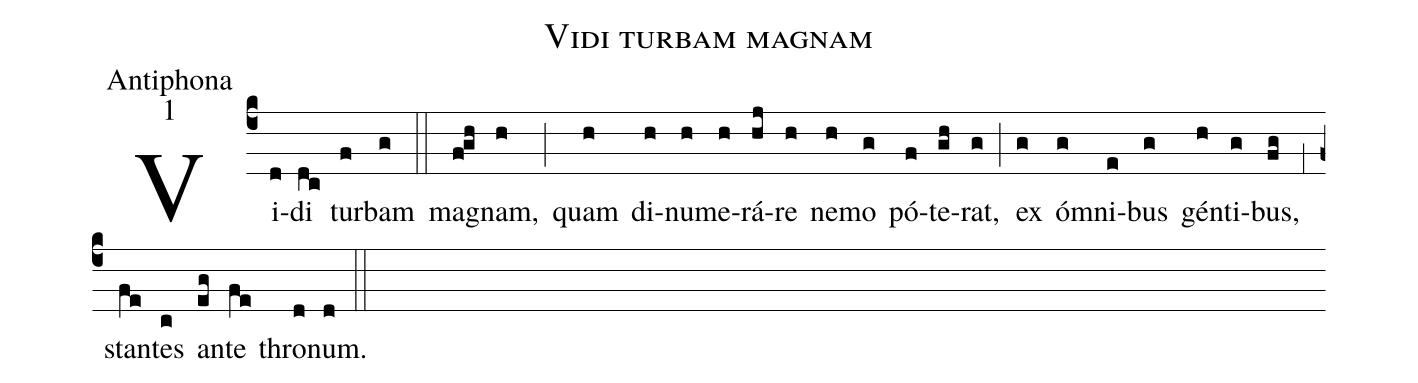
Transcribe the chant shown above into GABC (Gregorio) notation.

name:Vidi turbam magnam;
office-part:Antiphona;
mode:1;
%%
(c4) Vi(d)di(dc) tur(f)bam(g) (::) ma(f!gh)gnam,(h) (;) quam(h) di(h)nu(h)me(h)rá(hj)re(h) ne(h)mo(g) pó(f)te(gh)rat,(g) (;) ex(g) ó(g)mni(e)bus(g) gén(h)ti(g)bus,(fg) (;1) stan(fe)tes(c) an(eg)te(fe) thro(d)num.(d) (::)
